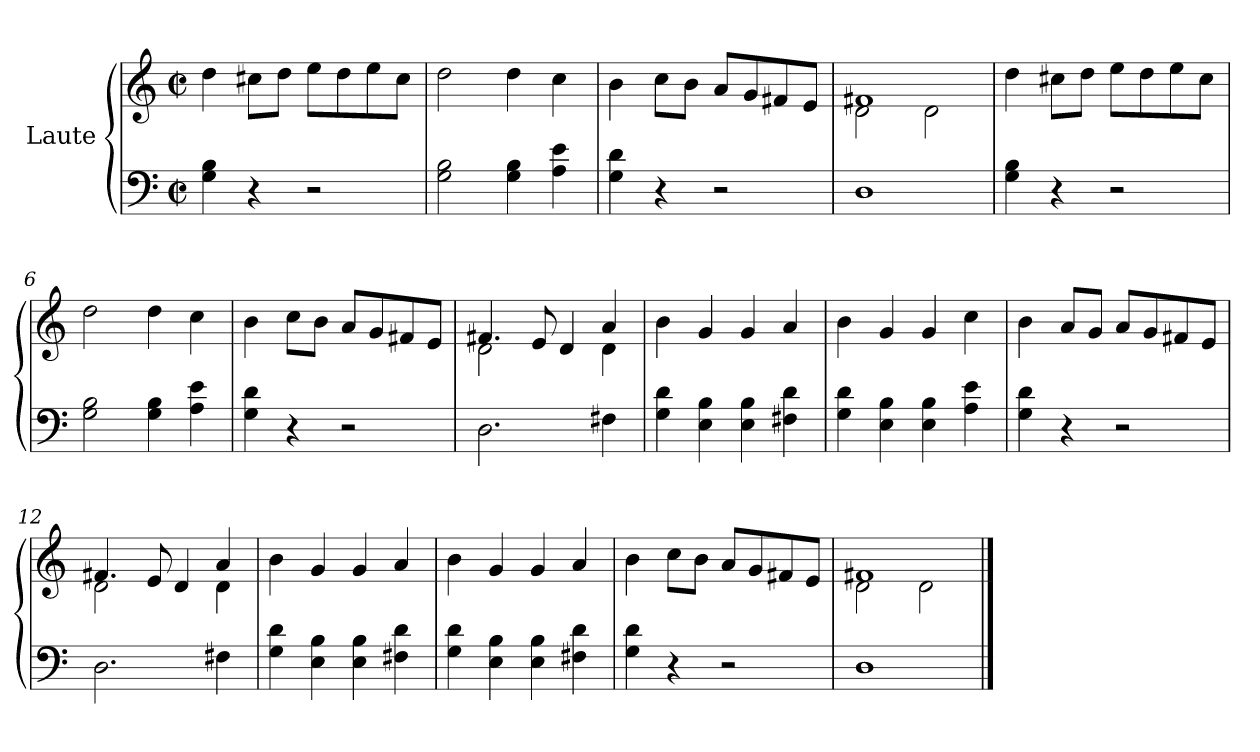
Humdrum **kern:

**kern	**kern
*part1	*part1
*staff2	*staff1
*I"Laute	*
*clefF4	*clefG2
*k[]	*k[]
*M2/2	*M2/2
*met(c|)	*met(c|)
=1	=1
4G\ 4B\	4dd\
4r	8cc#X\L
.	8dd\J
2r	8ee\L
.	8dd\
.	8ee\
.	8cc#\J
=2	=2
2G\ 2B\	2dd\
4G\ 4B\	4dd\
4A\ 4e\	4cc\
=3	=3
4G\ 4d\	4b\
4r	8cc\L
.	8b\J
2r	8a/L
.	8g/
.	8f#X/
.	8e/J
=4	=4
*	*^
1D	1f#X	2d\
.	.	2d\
*	*v	*v
=5	=5
4G\ 4B\	4dd\
4r	8cc#X\L
.	8dd\J
2r	8ee\L
.	8dd\
.	8ee\
.	8cc#\J
!!LO:LB:g=z
=6	=6
2G\ 2B\	2dd\
4G\ 4B\	4dd\
4A\ 4e\	4cc\
=7	=7
4G\ 4d\	4b\
4r	8cc\L
.	8b\J
2r	8a/L
.	8g/
.	8f#X/
.	8e/J
=8	=8
*	*^
2.D\	4.f#X/	2d\
.	8e/	.
.	4d/	4ryy
4F#X\	4a/	4d\
*	*v	*v
=9	=9
4G\ 4d\	4b\
4E\ 4B\	4g/
4E\ 4B\	4g/
4F#X\ 4d\	4a/
=10	=10
4G\ 4d\	4b\
4E\ 4B\	4g/
4E\ 4B\	4g/
4A\ 4e\	4cc\
!!LO:LB:g=z
=11	=11
4G\ 4d\	4b\
4r	8a/L
.	8g/J
2r	8a/L
.	8g/
.	8f#X/
.	8e/J
=12	=12
*	*^
2.D\	4.f#X/	2d\
.	8e/	.
.	4d/	4ryy
4F#X\	4a/	4d\
*	*v	*v
=13	=13
4G\ 4d\	4b\
4E\ 4B\	4g/
4E\ 4B\	4g/
4F#X\ 4d\	4a/
=14	=14
4G\ 4d\	4b\
4E\ 4B\	4g/
4E\ 4B\	4g/
4F#X\ 4d\	4a/
=15	=15
4G\ 4d\	4b\
4r	8cc\L
.	8b\J
2r	8a/L
.	8g/
.	8f#X/
.	8e/J
=16	=16
*	*^
1D	1f#X	2d\
.	.	2d\
*	*v	*v
==	==
*-	*-
